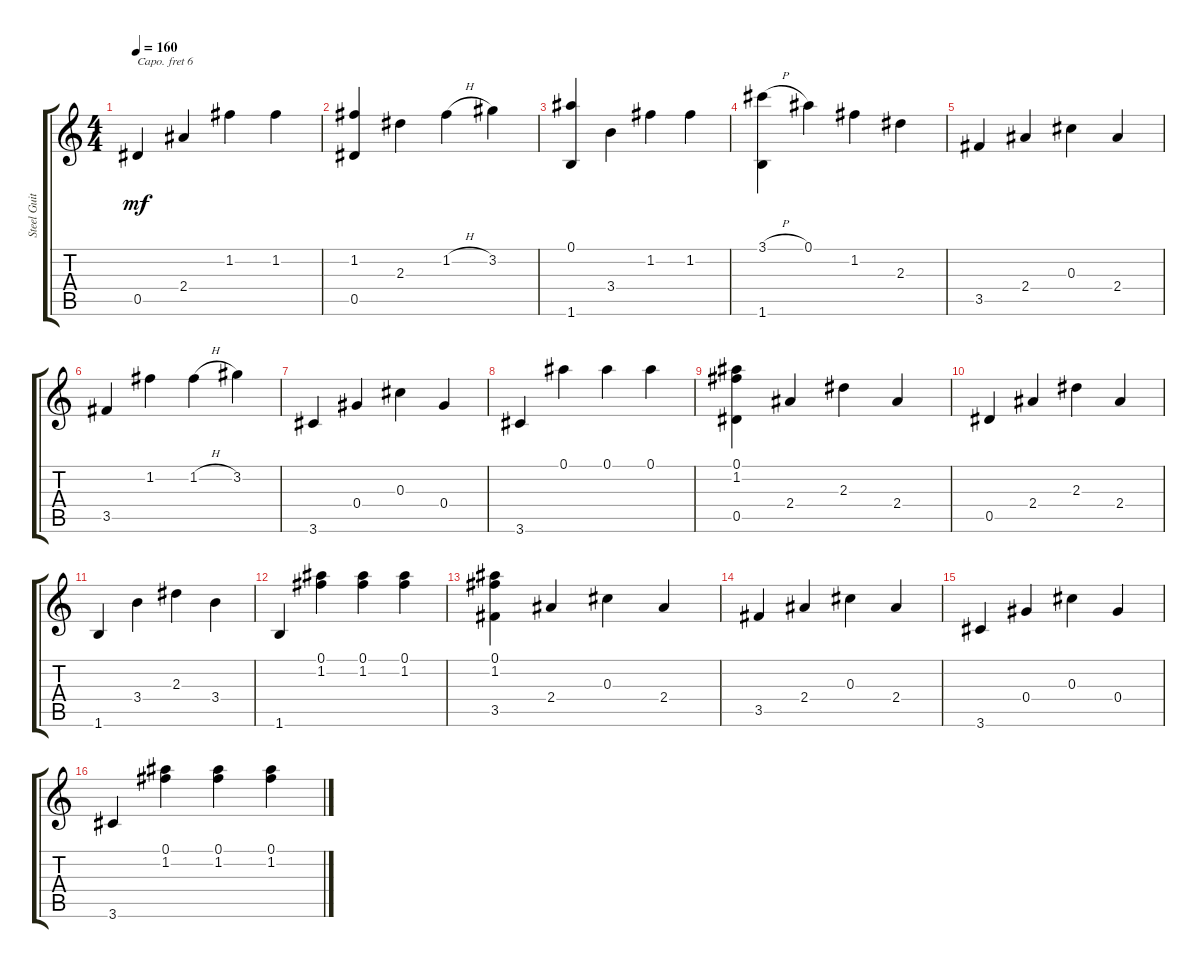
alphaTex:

\track ("Steel Guitar" "Steel Guit") {instrument acousticguitarsteel}
\staff {score tabs}
\capo 6
\tuning (E4 B3 G3 D3 A2 E2) {hide}
\ts (4 4)
\tempo 160
\clef g2
\ks c
0.5.4{dy mf} 2.4.4 1.2.4 1.2.4 |
(1.2 0.5).4 2.3.4 1.2{h}.4 3.2.4 |
(0.1 1.6).4 3.4.4 1.2.4 1.2.4 |
(3.1{h} 1.6).4 0.1.4 1.2.4 2.3.4 |
3.5.4 2.4.4 0.3.4 2.4.4 |
3.5.4 1.2.4 1.2{h}.4 3.2.4 |
3.6.4 0.4.4 0.3.4 0.4.4 |
3.6.4 0.1.4 0.1.4 0.1.4 |
(0.1 1.2 0.5).4 2.4.4 2.3.4 2.4.4 |
0.5.4 2.4.4 2.3.4 2.4.4 |
1.6.4 3.4.4 2.3.4 3.4.4 |
1.6.4 (0.1 1.2).4 (0.1 1.2).4 (0.1 1.2).4 |
(0.1 1.2 3.5).4 2.4.4 0.3.4 2.4.4 |
3.5.4 2.4.4 0.3.4 2.4.4 |
3.6.4 0.4.4 0.3.4 0.4.4 |
3.6.4 (0.1 1.2).4 (0.1 1.2).4 (0.1 1.2).4
